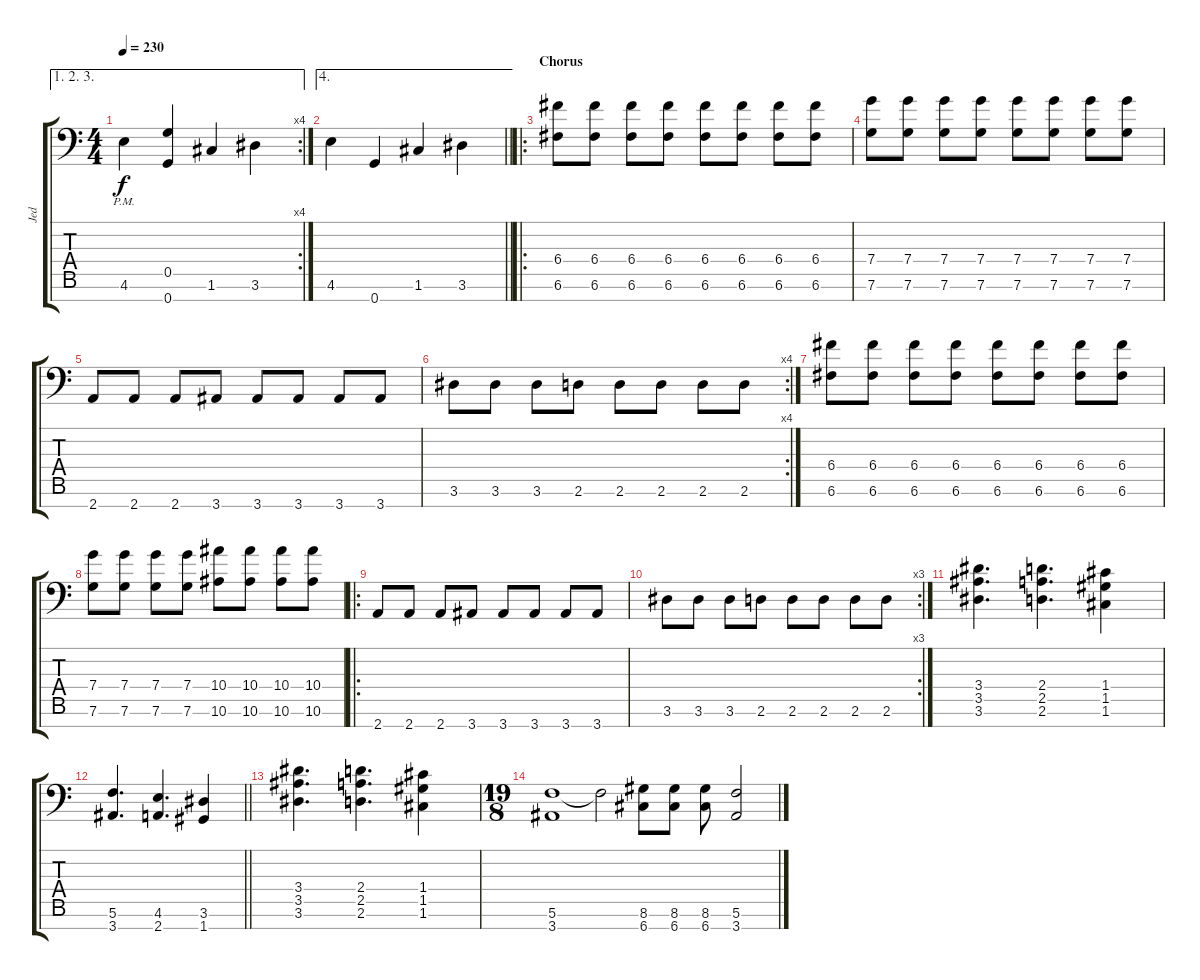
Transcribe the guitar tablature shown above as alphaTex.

\track ("Jed " "Jed ") {instrument distortionguitar}
\staff {score tabs}
\tuning (E4 C4 G3 C3 G2 C2 G1) {hide}
\ae (1 2 3)
\rc 4
\ts (4 4)
\tempo 230
\clef f4
\ks c
4.6{pm}.4{dy f} (0.5 0.7).4 1.6.4 3.6.4 |
\ae 4
\barLineRight lightlight
4.6.4 0.7.4 1.6.4 3.6.4 |
\ro
\section ("" "Chorus")
(6.4 6.6).8 (6.4 6.6).8 (6.4 6.6).8 (6.4 6.6).8 (6.4 6.6).8 (6.4 6.6).8 (6.4 6.6).8 (6.4 6.6).8 |
(7.4 7.6).8 (7.4 7.6).8 (7.4 7.6).8 (7.4 7.6).8 (7.4 7.6).8 (7.4 7.6).8 (7.4 7.6).8 (7.4 7.6).8 |
2.7.8 2.7.8 2.7.8 3.7.8 3.7.8 3.7.8 3.7.8 3.7.8 |
\rc 4
3.6.8 3.6.8 3.6.8 2.6.8 2.6.8 2.6.8 2.6.8 2.6.8 |
(6.4 6.6).8 (6.4 6.6).8 (6.4 6.6).8 (6.4 6.6).8 (6.4 6.6).8 (6.4 6.6).8 (6.4 6.6).8 (6.4 6.6).8 |
(7.4 7.6).8 (7.4 7.6).8 (7.4 7.6).8 (7.4 7.6).8 (10.4 10.6).8 (10.4 10.6).8 (10.4 10.6).8 (10.4 10.6).8 |
\ro
2.7.8 2.7.8 2.7.8 3.7.8 3.7.8 3.7.8 3.7.8 3.7.8 |
\rc 3
3.6.8 3.6.8 3.6.8 2.6.8 2.6.8 2.6.8 2.6.8 2.6.8 |
(3.4 3.5 3.6).4{d} (2.4 2.5 2.6).4{d} (1.4 1.5 1.6).4 |
\barLineRight lightlight
(5.6 3.7).4{d} (4.6 2.7).4{d} (3.6 1.7).4 |
(3.4 3.5 3.6).4{d} (2.4 2.5 2.6).4{d} (1.4 1.5 1.6).4 |
\ts (19 8)
(5.6 3.7).1 5.6{t}.2 (8.6 6.7).8 (8.6 6.7).8 (8.6 6.7).8 (5.6 3.7).2
